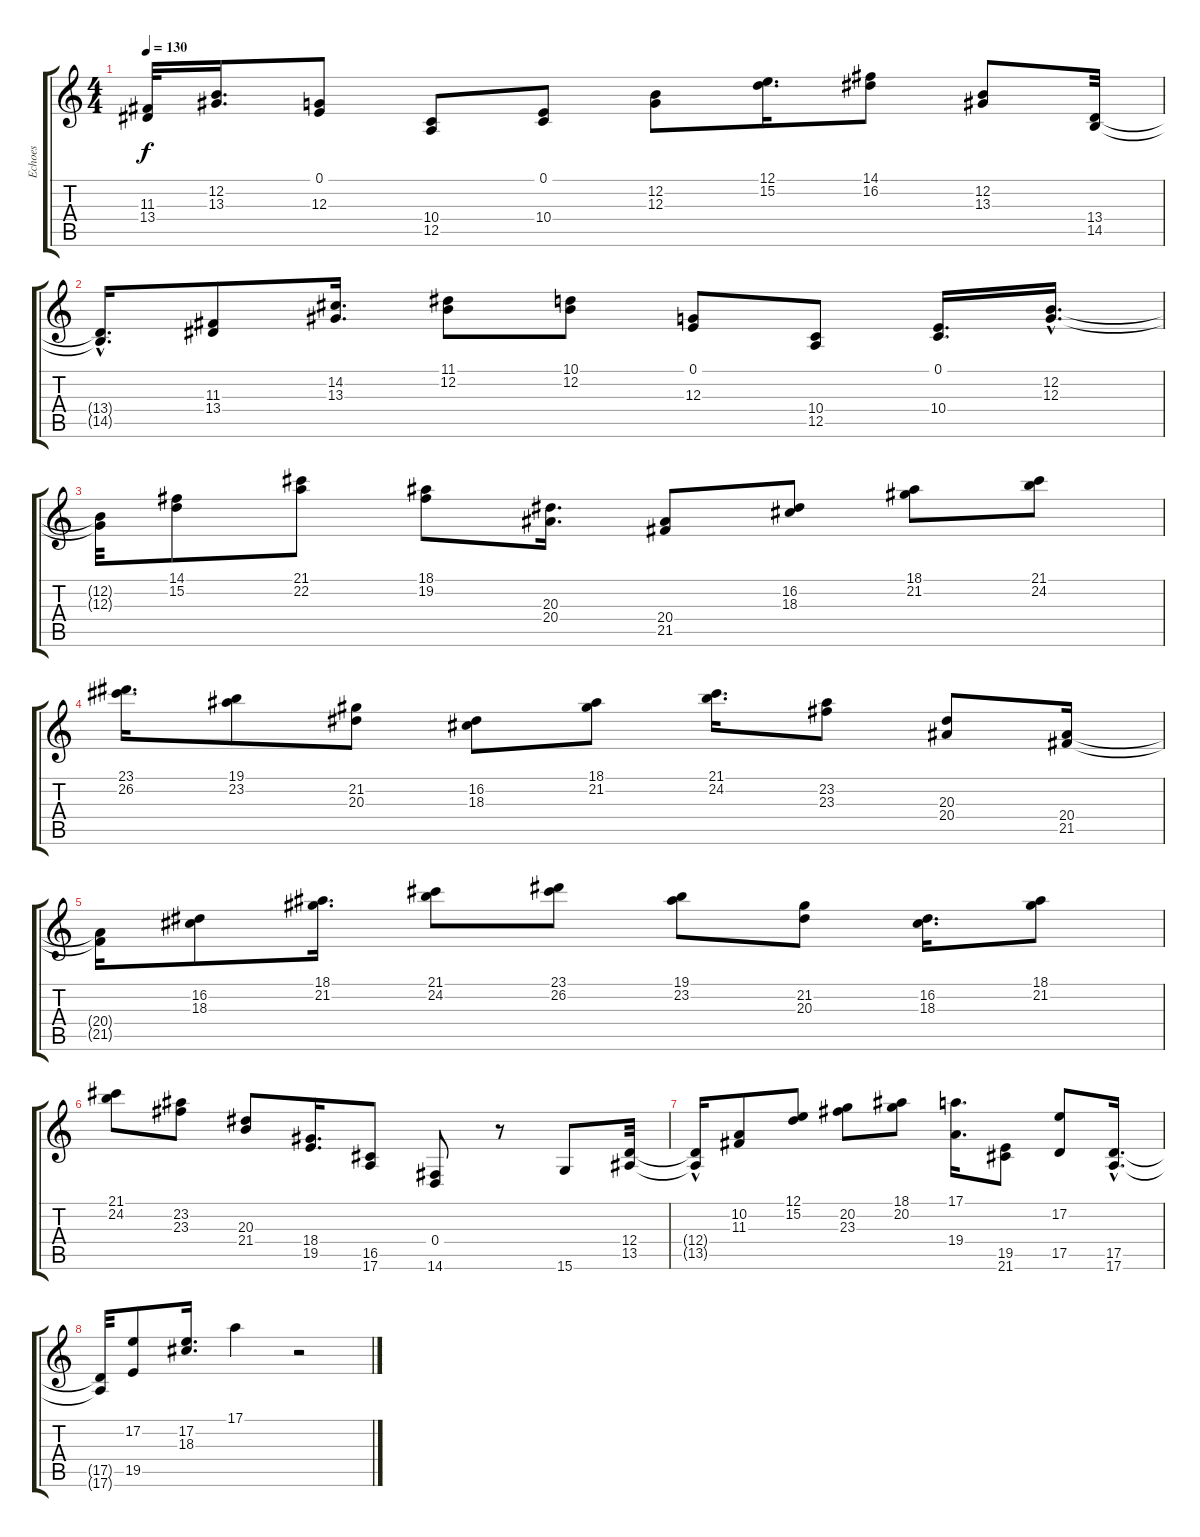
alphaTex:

\track ("Echoes" "Echoes") {instrument stringensemble1}
\staff {score tabs}
\tuning (E4 B3 G3 D3 A2 E2) {hide}
\ts (4 4)
\tempo 130
\clef g2
\ks c
(11.3{t} 13.4{t}).32{dy f} (12.2 13.3).16{d} (0.1 12.3).8 (10.4 12.5).8 (0.1 10.4).8 (12.2 12.3).8 (12.1 15.2).16{d} (14.1 16.2).8 (12.2 13.3).8 (13.4 14.5).32 |
(13.4{hac t} 14.5{hac t}).16{d} (11.3 13.4).8 (14.2 13.3).16{d} (11.1 12.2).8 (10.1 12.2).8 (0.1 12.3).8 (10.4 12.5).8 (0.1 10.4).16{d} (12.2{hac} 12.3{hac}).16{d} |
(12.2{t} 12.3{t}).32 (14.1 15.2).8 (21.1 22.2).8 (18.1 19.2).8 (20.3 20.4).16{d} (20.4 21.5).8 (16.2 18.3).8 (18.1 21.2).8 (21.1 24.2).8 |
(23.1 26.2).16{d} (19.1 23.2).8 (21.2 20.3).8 (16.2 18.3).8 (18.1 21.2).8 (21.1 24.2).16{d} (23.2 23.3).8 (20.3 20.4).8 (20.4 21.5).16 |
(20.4{t} 21.5{t}).16 (16.2 18.3).8 (18.1 21.2).16{d} (21.1 24.2).8 (23.1 26.2).8 (19.1 23.2).8 (21.2 20.3).8 (16.2 18.3).16{d} (18.1 21.2).8 |
(21.1 24.2).8 (23.2 23.3).8 (20.3 21.4).8 (18.4 19.5).16{d} (16.5 17.6).8 (0.4 14.6).8 r.8 15.6.8 (12.4 13.5).32 |
(12.4{hac t} 13.5{hac t}).16 (10.2 11.3).8 (12.1 15.2).8 (20.2 23.3).8 (18.1 20.2).8 (17.1 19.4).16{d} (19.5 21.6).8 (17.2 17.5).8 (17.5{hac} 17.6{hac}).16{d} |
(17.5{t} 17.6{t}).32 (17.2 19.5).8 (17.2 18.3).16{d} 17.1.4 r.2
